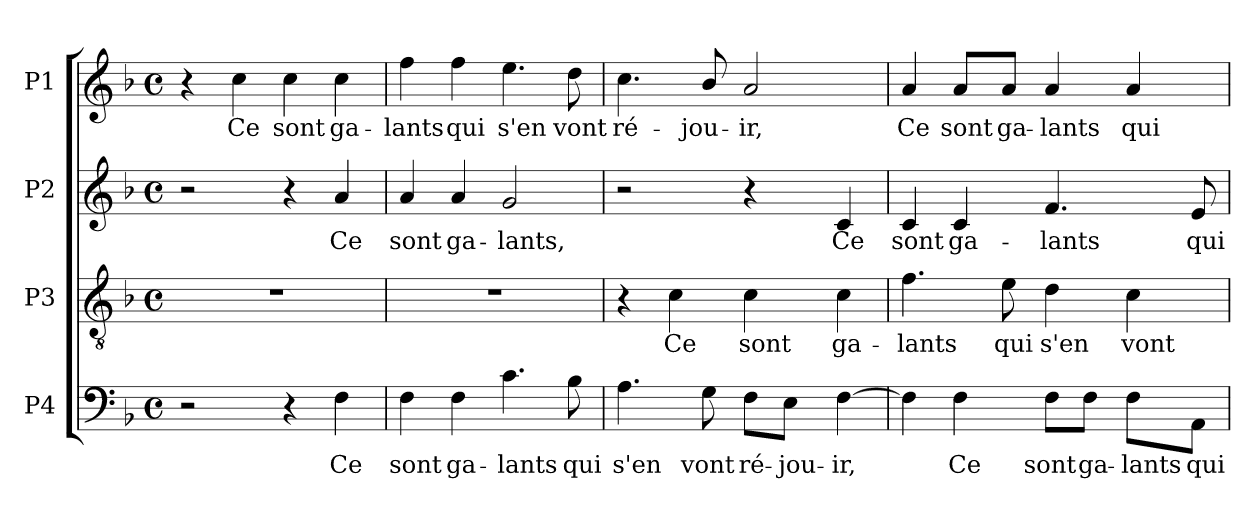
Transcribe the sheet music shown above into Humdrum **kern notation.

**kern	**text	**kern	**text	**kern	**text	**kern	**text
*part4	*part4	*part3	*part3	*part2	*part2	*part1	*part1
*staff4	*staff4	*staff3	*staff3	*staff2	*staff2	*staff1	*staff1
*I"P4	*	*I"P3	*	*I"P2	*	*I"P1	*
!!LO:PB:g=z
*clefF4	*	*clefGv2	*	*clefG2	*	*clefG2	*
*	*	*ITrd7c12	*	*	*	*	*
*k[b-]	*	*k[b-]	*	*k[b-]	*	*k[b-]	*
*F:	*	*F:	*	*F:	*	*F:	*
*M4/4	*	*M4/4	*	*M4/4	*	*M4/4	*
*met(c)	*	*met(c)	*	*met(c)	*	*met(c)	*
=1	=1	=1	=1	=1	=1	=1	=1
2r	.	1r	.	2r	.	4r	.
!	!	!	!	!	!	!	!LO:LY:b:color=#000000
.	.	.	.	.	.	4cci\	Ce
!	!	!	!	!	!	!	!LO:LY:b:color=#000000
4r	.	.	.	4r	.	4cci\	sont
!	!LO:LY:b:color=#000000	!	!	!	!	!	!
!	!	!	!	!	!LO:LY:b:color=#000000	!	!
!	!	!	!	!	!	!	!LO:LY:b:color=#000000
4Fi\	Ce	.	.	4ai/	Ce	4cci\	ga-
=2	=2	=2	=2	=2	=2	=2	=2
!	!LO:LY:b:color=#000000	!	!	!	!	!	!
!	!	!	!	!	!LO:LY:b:color=#000000	!	!
!	!	!	!	!	!	!	!LO:LY:b:color=#000000
4Fi\	sont	1r	.	4ai/	sont	4ffi\	-lants
!	!LO:LY:b:color=#000000	!	!	!	!	!	!
!	!	!	!	!	!LO:LY:b:color=#000000	!	!
!	!	!	!	!	!	!	!LO:LY:b:color=#000000
4Fi\	ga-	.	.	4ai/	ga-	4ffi\	qui
!	!LO:LY:b:color=#000000	!	!	!	!	!	!
!	!	!	!	!	!LO:LY:b:color=#000000	!	!
!	!	!	!	!	!	!	!LO:LY:b:color=#000000
4.ci\	-lants	.	.	2gi/	-lants,	4.eei\	s'en
!	!LO:LY:b:color=#000000	!	!	!	!	!	!
!	!	!	!	!	!	!	!LO:LY:b:color=#000000
8B-i\	qui	.	.	.	.	8ddi\	vont
=3	=3	=3	=3	=3	=3	=3	=3
!	!LO:LY:b:color=#000000	!	!	!	!	!	!
!	!	!	!	!	!	!	!LO:LY:b:color=#000000
4.Ai\	s'en	4r	.	2r	.	4.cci\	ré-
!	!	!	!LO:LY:b:color=#000000	!	!	!	!
.	.	4Ci\	Ce	.	.	.	.
!	!LO:LY:b:color=#000000	!	!	!	!	!	!
!	!	!	!	!	!	!	!LO:LY:b:color=#000000
8Gi\	vont	.	.	.	.	8b-i/	-jou-
!	!LO:LY:b:color=#000000	!	!	!	!	!	!
!	!	!	!LO:LY:b:color=#000000	!	!	!	!
!	!	!	!	!	!	!	!LO:LY:b:color=#000000
8Fi\L	ré-	4Ci\	sont	4r	.	2ai/	-ir,
!	!LO:LY:b:color=#000000	!	!	!	!	!	!
8Ei\J	-jou-	.	.	.	.	.	.
!	!LO:LY:b:color=#000000	!	!	!	!	!	!
!	!	!	!LO:LY:b:color=#000000	!	!	!	!
!	!	!	!	!	!LO:LY:b:color=#000000	!	!
[4Fi\	-ir,	4Ci\	ga-	4ci/	Ce	.	.
=4	=4	=4	=4	=4	=4	=4	=4
!	!	!	!LO:LY:b:color=#000000	!	!	!	!
!	!	!	!	!	!LO:LY:b:color=#000000	!	!
!	!	!	!	!	!	!	!LO:LY:b:color=#000000
4Fi\]	.	4.Fi\	-lants	4ci/	sont	4ai/	Ce
!	!LO:LY:b:color=#000000	!	!	!	!	!	!
!	!	!	!	!	!LO:LY:b:color=#000000	!	!
!	!	!	!	!	!	!	!LO:LY:b:color=#000000
4Fi\	Ce	.	.	4ci/	ga-	8ai/L	sont
!	!	!	!LO:LY:b:color=#000000	!	!	!	!
!	!	!	!	!	!	!	!LO:LY:b:color=#000000
.	.	8Ei\	qui	.	.	8ai/J	ga-
!	!LO:LY:b:color=#000000	!	!	!	!	!	!
!	!	!	!LO:LY:b:color=#000000	!	!	!	!
!	!	!	!	!	!LO:LY:b:color=#000000	!	!
!	!	!	!	!	!	!	!LO:LY:b:color=#000000
8Fi\L	sont	4Di\	s'en	4.fi/	-lants	4ai/	-lants
!	!LO:LY:b:color=#000000	!	!	!	!	!	!
8Fi\J	ga-	.	.	.	.	.	.
!	!LO:LY:b:color=#000000	!	!	!	!	!	!
!	!	!	!LO:LY:b:color=#000000	!	!	!	!
!	!	!	!	!	!	!	!LO:LY:b:color=#000000
8Fi\L	-lants	4Ci\	vont	.	.	4ai/	qui
!	!LO:LY:b:color=#000000	!	!	!	!	!	!
!	!	!	!	!	!LO:LY:b:color=#000000	!	!
8AAi\J	qui	.	.	8ei/	qui	.	.
=	=	=	=	=	=	=	=
*-	*-	*-	*-	*-	*-	*-	*-
